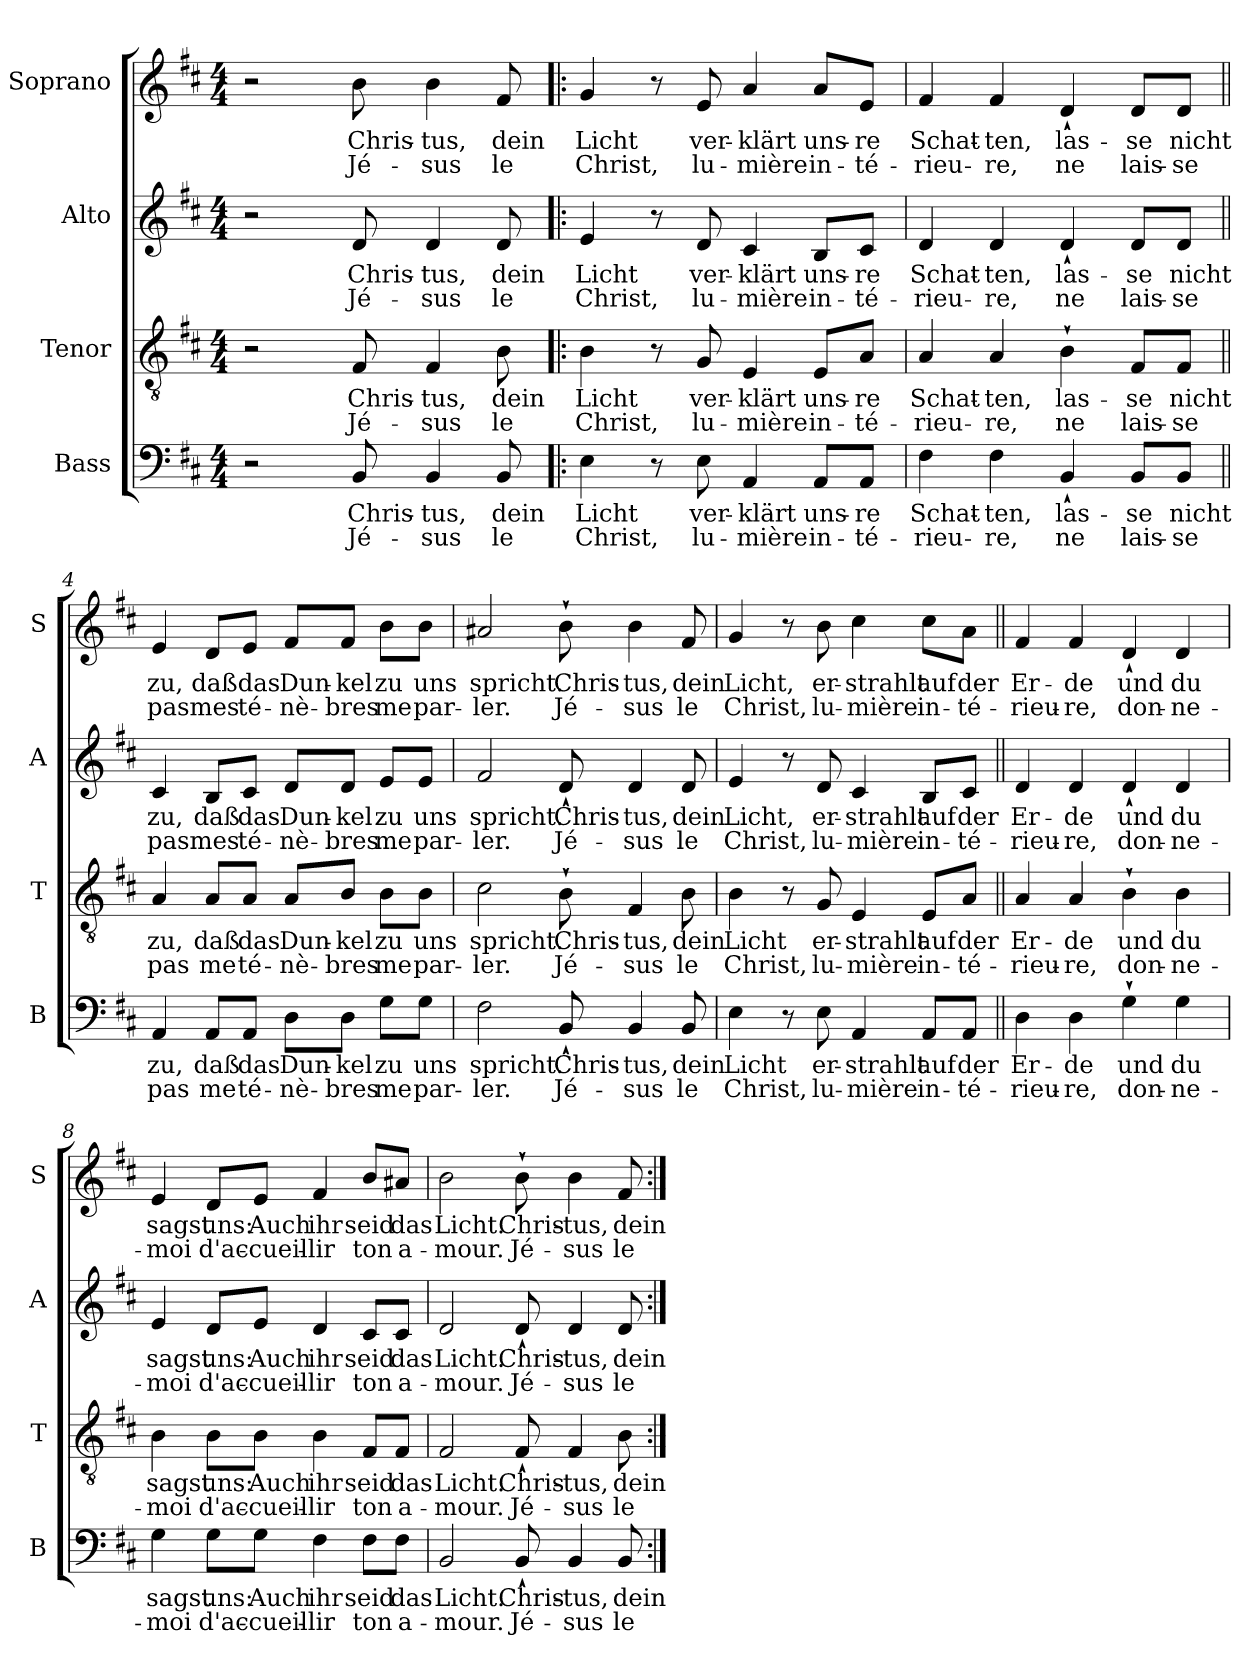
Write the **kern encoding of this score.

**kern	**text	**text	**kern	**text	**text	**kern	**text	**text	**kern	**text	**text
*part4	*part4	*part4	*part3	*part3	*part3	*part2	*part2	*part2	*part1	*part1	*part1
*staff4	*staff4	*staff4	*staff3	*staff3	*staff3	*staff2	*staff2	*staff2	*staff1	*staff1	*staff1
*I"Bass	*	*	*I"Tenor	*	*	*I"Alto	*	*	*I"Soprano	*	*
*I'B	*	*	*I'T	*	*	*I'A	*	*	*I'S	*	*
*clefF4	*	*	*clefGv2	*	*	*clefG2	*	*	*clefG2	*	*
*k[f#c#]	*	*	*k[f#c#]	*	*	*k[f#c#]	*	*	*k[f#c#]	*	*
*D:	*	*	*D:	*	*	*D:	*	*	*D:	*	*
*M4/4	*	*	*M4/4	*	*	*M4/4	*	*	*M4/4	*	*
*MM100	*	*	*MM100	*	*	*MM100	*	*	*MM100	*	*
=1	=1	=1	=1	=1	=1	=1	=1	=1	=1	=1	=1
2r	.	.	2r	.	.	2r	.	.	2r	.	.
!	!LO:LY:b	!LO:LY:b	!	!LO:LY:b	!LO:LY:b	!	!LO:LY:b	!LO:LY:b	!	!LO:LY:b	!LO:LY:b
8BB/	Chris-	Jé-	8F#/	Chris-	Jé-	8d/	Chris-	Jé-	8b\	Chris-	Jé-
!	!LO:LY:b	!LO:LY:b	!	!LO:LY:b	!LO:LY:b	!	!LO:LY:b	!LO:LY:b	!	!LO:LY:b	!LO:LY:b
4BB/	-tus,	-sus	4F#/	-tus,	-sus	4d/	-tus,	-sus	4b\	-tus,	-sus
!	!LO:LY:b	!LO:LY:b	!	!LO:LY:b	!LO:LY:b	!	!LO:LY:b	!LO:LY:b	!	!LO:LY:b	!LO:LY:b
8BB/	dein	le	8B\	dein	le	8d/	dein	le	8f#/	dein	le
=2!|:	=2!|:	=2!|:	=2!|:	=2!|:	=2!|:	=2!|:	=2!|:	=2!|:	=2!|:	=2!|:	=2!|:
!	!LO:LY:b	!LO:LY:b	!	!LO:LY:b	!LO:LY:b	!	!LO:LY:b	!LO:LY:b	!	!LO:LY:b	!LO:LY:b
4E\	Licht	Christ,	4B\	Licht	Christ,	4e/	Licht	Christ,	4g/	Licht	Christ,
8r	.	.	8r	.	.	8r	.	.	8r	.	.
!	!LO:LY:b	!LO:LY:b	!	!LO:LY:b	!LO:LY:b	!	!LO:LY:b	!LO:LY:b	!	!LO:LY:b	!LO:LY:b
8E\	ver-	lu-	8G/	ver-	lu-	8d/	ver-	lu-	8e/	ver-	lu-
!	!LO:LY:b	!LO:LY:b	!	!LO:LY:b	!LO:LY:b	!	!LO:LY:b	!LO:LY:b	!	!LO:LY:b	!LO:LY:b
4AA/	-klärt	-mière	4E/	-klärt	-mière	4c#/	-klärt	-mière	4a/	-klärt	-mière
!	!LO:LY:b	!LO:LY:b	!	!LO:LY:b	!LO:LY:b	!	!LO:LY:b	!LO:LY:b	!	!LO:LY:b	!LO:LY:b
8AA/L	uns-	in-	8E/L	uns-	in-	8B/L	uns-	in-	8a/L	uns-	in-
!	!LO:LY:b	!LO:LY:b	!	!LO:LY:b	!LO:LY:b	!	!LO:LY:b	!LO:LY:b	!	!LO:LY:b	!LO:LY:b
8AA/J	-re	-té-	8A/J	-re	-té-	8c#/J	-re	-té-	8e/J	-re	-té-
=3	=3	=3	=3	=3	=3	=3	=3	=3	=3	=3	=3
!	!LO:LY:b	!LO:LY:b	!	!LO:LY:b	!LO:LY:b	!	!LO:LY:b	!LO:LY:b	!	!LO:LY:b	!LO:LY:b
4F#\	Schat-	-rieu-	4A/	Schat-	-rieu-	4d/	Schat-	-rieu-	4f#/	Schat-	-rieu-
!	!LO:LY:b	!LO:LY:b	!	!LO:LY:b	!LO:LY:b	!	!LO:LY:b	!LO:LY:b	!	!LO:LY:b	!LO:LY:b
4F#\	-ten,	-re,	4A/	-ten,	-re,	4d/	-ten,	-re,	4f#/	-ten,	-re,
!	!LO:LY:b	!LO:LY:b	!	!LO:LY:b	!LO:LY:b	!	!LO:LY:b	!LO:LY:b	!	!LO:LY:b	!LO:LY:b
4BB`/	las-	ne	4B`\	las-	ne	4d`/	las-	ne	4d`/	las-	ne
!	!LO:LY:b	!LO:LY:b	!	!LO:LY:b	!LO:LY:b	!	!LO:LY:b	!LO:LY:b	!	!LO:LY:b	!LO:LY:b
8BB/L	-se	lais-	8F#/L	-se	lais-	8d/L	-se	lais-	8d/L	-se	lais-
!	!LO:LY:b	!LO:LY:b	!	!LO:LY:b	!LO:LY:b	!	!LO:LY:b	!LO:LY:b	!	!LO:LY:b	!LO:LY:b
8BB/J	nicht	-se	8F#/J	nicht	-se	8d/J	nicht	-se	8d/J	nicht	-se
!!LO:LB:g=z
=4||	=4||	=4||	=4||	=4||	=4||	=4||	=4||	=4||	=4||	=4||	=4||
!	!LO:LY:b	!LO:LY:b	!	!LO:LY:b	!LO:LY:b	!	!LO:LY:b	!LO:LY:b	!	!LO:LY:b	!LO:LY:b
4AA/	zu,	pas	4A/	zu,	pas	4c#/	zu,	pas	4e/	zu,	pas
!	!LO:LY:b	!LO:LY:b	!	!LO:LY:b	!LO:LY:b	!	!LO:LY:b	!LO:LY:b	!	!LO:LY:b	!LO:LY:b
8AA/L	daß	me	8A/L	daß	me	8B/L	daß	mes	8d/L	daß	mes
!	!LO:LY:b	!LO:LY:b	!	!LO:LY:b	!LO:LY:b	!	!LO:LY:b	!LO:LY:b	!	!LO:LY:b	!LO:LY:b
8AA/J	das	té-	8A/J	das	té-	8c#/J	das	té-	8e/J	das	té-
!	!LO:LY:b	!LO:LY:b	!	!LO:LY:b	!LO:LY:b	!	!LO:LY:b	!LO:LY:b	!	!LO:LY:b	!LO:LY:b
8D\L	Dun-	-nè-	8A/L	Dun-	-nè-	8d/L	Dun-	-nè-	8f#/L	Dun-	-nè-
!	!LO:LY:b	!LO:LY:b	!	!LO:LY:b	!LO:LY:b	!	!LO:LY:b	!LO:LY:b	!	!LO:LY:b	!LO:LY:b
8D\J	-kel	-bres	8B/J	-kel	-bres	8d/J	-kel	-bres	8f#/J	-kel	-bres
!	!LO:LY:b	!LO:LY:b	!	!LO:LY:b	!LO:LY:b	!	!LO:LY:b	!LO:LY:b	!	!LO:LY:b	!LO:LY:b
8G\L	zu	me	8B\L	zu	me	8e/L	zu	me	8b\L	zu	me
!	!LO:LY:b	!LO:LY:b	!	!LO:LY:b	!LO:LY:b	!	!LO:LY:b	!LO:LY:b	!	!LO:LY:b	!LO:LY:b
8G\J	uns	par-	8B\J	uns	par-	8e/J	uns	par-	8b\J	uns	par-
=5	=5	=5	=5	=5	=5	=5	=5	=5	=5	=5	=5
!	!LO:LY:b	!LO:LY:b	!	!LO:LY:b	!LO:LY:b	!	!LO:LY:b	!LO:LY:b	!	!LO:LY:b	!LO:LY:b
2F#\	spricht.	-ler.	2c#\	spricht.	-ler.	2f#/	spricht.	-ler.	2a#X/	spricht.	-ler.
!	!LO:LY:b	!LO:LY:b	!	!LO:LY:b	!LO:LY:b	!	!LO:LY:b	!LO:LY:b	!	!LO:LY:b	!LO:LY:b
8BB`/	Chris-	Jé-	8B`\	Chris-	Jé-	8d`/	Chris-	Jé-	8b`\	Chris-	Jé-
!	!LO:LY:b	!LO:LY:b	!	!LO:LY:b	!LO:LY:b	!	!LO:LY:b	!LO:LY:b	!	!LO:LY:b	!LO:LY:b
4BB/	-tus,	-sus	4F#/	-tus,	-sus	4d/	-tus,	-sus	4b\	-tus,	-sus
!	!LO:LY:b	!LO:LY:b	!	!LO:LY:b	!LO:LY:b	!	!LO:LY:b	!LO:LY:b	!	!LO:LY:b	!LO:LY:b
8BB/	dein	le	8B\	dein	le	8d/	dein	le	8f#/	dein	le
=6	=6	=6	=6	=6	=6	=6	=6	=6	=6	=6	=6
!	!LO:LY:b	!LO:LY:b	!	!LO:LY:b	!LO:LY:b	!	!LO:LY:b	!LO:LY:b	!	!LO:LY:b	!LO:LY:b
4E\	Licht	Christ,	4B\	Licht	Christ,	4e/	Licht,	Christ,	4g/	Licht,	Christ,
8r	.	.	8r	.	.	8r	.	.	8r	.	.
!	!LO:LY:b	!LO:LY:b	!	!LO:LY:b	!LO:LY:b	!	!LO:LY:b	!LO:LY:b	!	!LO:LY:b	!LO:LY:b
8E\	er-	lu-	8G/	er-	lu-	8d/	er-	lu-	8b\	er-	lu-
!	!LO:LY:b	!LO:LY:b	!	!LO:LY:b	!LO:LY:b	!	!LO:LY:b	!LO:LY:b	!	!LO:LY:b	!LO:LY:b
4AA/	-strahlt	-mière	4E/	-strahlt	-mière	4c#/	-strahlt	-mière	4cc#\	-strahlt	-mière
!	!LO:LY:b	!LO:LY:b	!	!LO:LY:b	!LO:LY:b	!	!LO:LY:b	!LO:LY:b	!	!LO:LY:b	!LO:LY:b
8AA/L	auf	in-	8E/L	auf	in-	8B/L	auf	in-	8cc#\L	auf	in-
!	!LO:LY:b	!LO:LY:b	!	!LO:LY:b	!LO:LY:b	!	!LO:LY:b	!LO:LY:b	!	!LO:LY:b	!LO:LY:b
8AA/J	der	-té-	8A/J	der	-té-	8c#/J	der	-té-	8a\J	der	-té-
!!LO:PB:g=z
=7||	=7||	=7||	=7||	=7||	=7||	=7||	=7||	=7||	=7||	=7||	=7||
!	!LO:LY:b	!LO:LY:b	!	!LO:LY:b	!LO:LY:b	!	!LO:LY:b	!LO:LY:b	!	!LO:LY:b	!LO:LY:b
4D\	Er-	-rieu-	4A/	Er-	-rieu-	4d/	Er-	-rieu-	4f#/	Er-	-rieu-
!	!LO:LY:b	!LO:LY:b	!	!LO:LY:b	!LO:LY:b	!	!LO:LY:b	!LO:LY:b	!	!LO:LY:b	!LO:LY:b
4D\	-de	-re,	4A/	-de	-re,	4d/	-de	-re,	4f#/	-de	-re,
!	!LO:LY:b	!LO:LY:b	!	!LO:LY:b	!LO:LY:b	!	!LO:LY:b	!LO:LY:b	!	!LO:LY:b	!LO:LY:b
4G`\	und	don-	4B`\	und	don-	4d`/	und	don-	4d`/	und	don-
!	!LO:LY:b	!LO:LY:b	!	!LO:LY:b	!LO:LY:b	!	!LO:LY:b	!LO:LY:b	!	!LO:LY:b	!LO:LY:b
4G\	du	-ne-	4B\	du	-ne-	4d/	du	-ne-	4d/	du	-ne-
=8	=8	=8	=8	=8	=8	=8	=8	=8	=8	=8	=8
!	!LO:LY:b	!LO:LY:b	!	!LO:LY:b	!LO:LY:b	!	!LO:LY:b	!LO:LY:b	!	!LO:LY:b	!LO:LY:b
4G\	sagst	-moi	4B\	sagst	-moi	4e/	sagst	-moi	4e/	sagst	-moi
!	!LO:LY:b	!LO:LY:b	!	!LO:LY:b	!LO:LY:b	!	!LO:LY:b	!LO:LY:b	!	!LO:LY:b	!LO:LY:b
8G\L	uns:	d'ac-	8B\L	uns:	d'ac-	8d/L	uns:	d'ac-	8d/L	uns:	d'ac-
!	!LO:LY:b	!LO:LY:b	!	!LO:LY:b	!LO:LY:b	!	!LO:LY:b	!LO:LY:b	!	!LO:LY:b	!LO:LY:b
8G\J	Auch	-cueil-	8B\J	Auch	-cueil-	8e/J	Auch	-cueil-	8e/J	Auch	-cueil-
!	!LO:LY:b	!LO:LY:b	!	!LO:LY:b	!LO:LY:b	!	!LO:LY:b	!LO:LY:b	!	!LO:LY:b	!LO:LY:b
4F#\	ihr	-lir	4B\	ihr	-lir	4d/	ihr	-lir	4f#/	ihr	-lir
!	!LO:LY:b	!LO:LY:b	!	!LO:LY:b	!LO:LY:b	!	!LO:LY:b	!LO:LY:b	!	!LO:LY:b	!LO:LY:b
8F#\L	seid	ton	8F#/L	seid	ton	8c#/L	seid	ton	8b/L	seid	ton
!	!LO:LY:b	!LO:LY:b	!	!LO:LY:b	!LO:LY:b	!	!LO:LY:b	!LO:LY:b	!	!LO:LY:b	!LO:LY:b
8F#\J	das	a-	8F#/J	das	a-	8c#/J	das	a-	8a#X/J	das	a-
=9	=9	=9	=9	=9	=9	=9	=9	=9	=9	=9	=9
!	!LO:LY:b	!LO:LY:b	!	!LO:LY:b	!LO:LY:b	!	!LO:LY:b	!LO:LY:b	!	!LO:LY:b	!LO:LY:b
2BB/	Licht.	-mour.	2F#/	Licht.	-mour.	2d/	Licht.	-mour.	2b\	Licht.	-mour.
!	!LO:LY:b	!LO:LY:b	!	!LO:LY:b	!LO:LY:b	!	!LO:LY:b	!LO:LY:b	!	!LO:LY:b	!LO:LY:b
8BB`/	Chris-	Jé-	8F#`/	Chris-	Jé-	8d`/	Chris-	Jé-	8b`\	Chris-	Jé-
!	!LO:LY:b	!LO:LY:b	!	!LO:LY:b	!LO:LY:b	!	!LO:LY:b	!LO:LY:b	!	!LO:LY:b	!LO:LY:b
4BB/	-tus,	-sus	4F#/	-tus,	-sus	4d/	-tus,	-sus	4b\	-tus,	-sus
!	!LO:LY:b	!LO:LY:b	!	!LO:LY:b	!LO:LY:b	!	!LO:LY:b	!LO:LY:b	!	!LO:LY:b	!LO:LY:b
8BB/	dein	le	8B\	dein	le	8d/	dein	le	8f#/	dein	le
=:|!	=:|!	=:|!	=:|!	=:|!	=:|!	=:|!	=:|!	=:|!	=:|!	=:|!	=:|!
*-	*-	*-	*-	*-	*-	*-	*-	*-	*-	*-	*-
